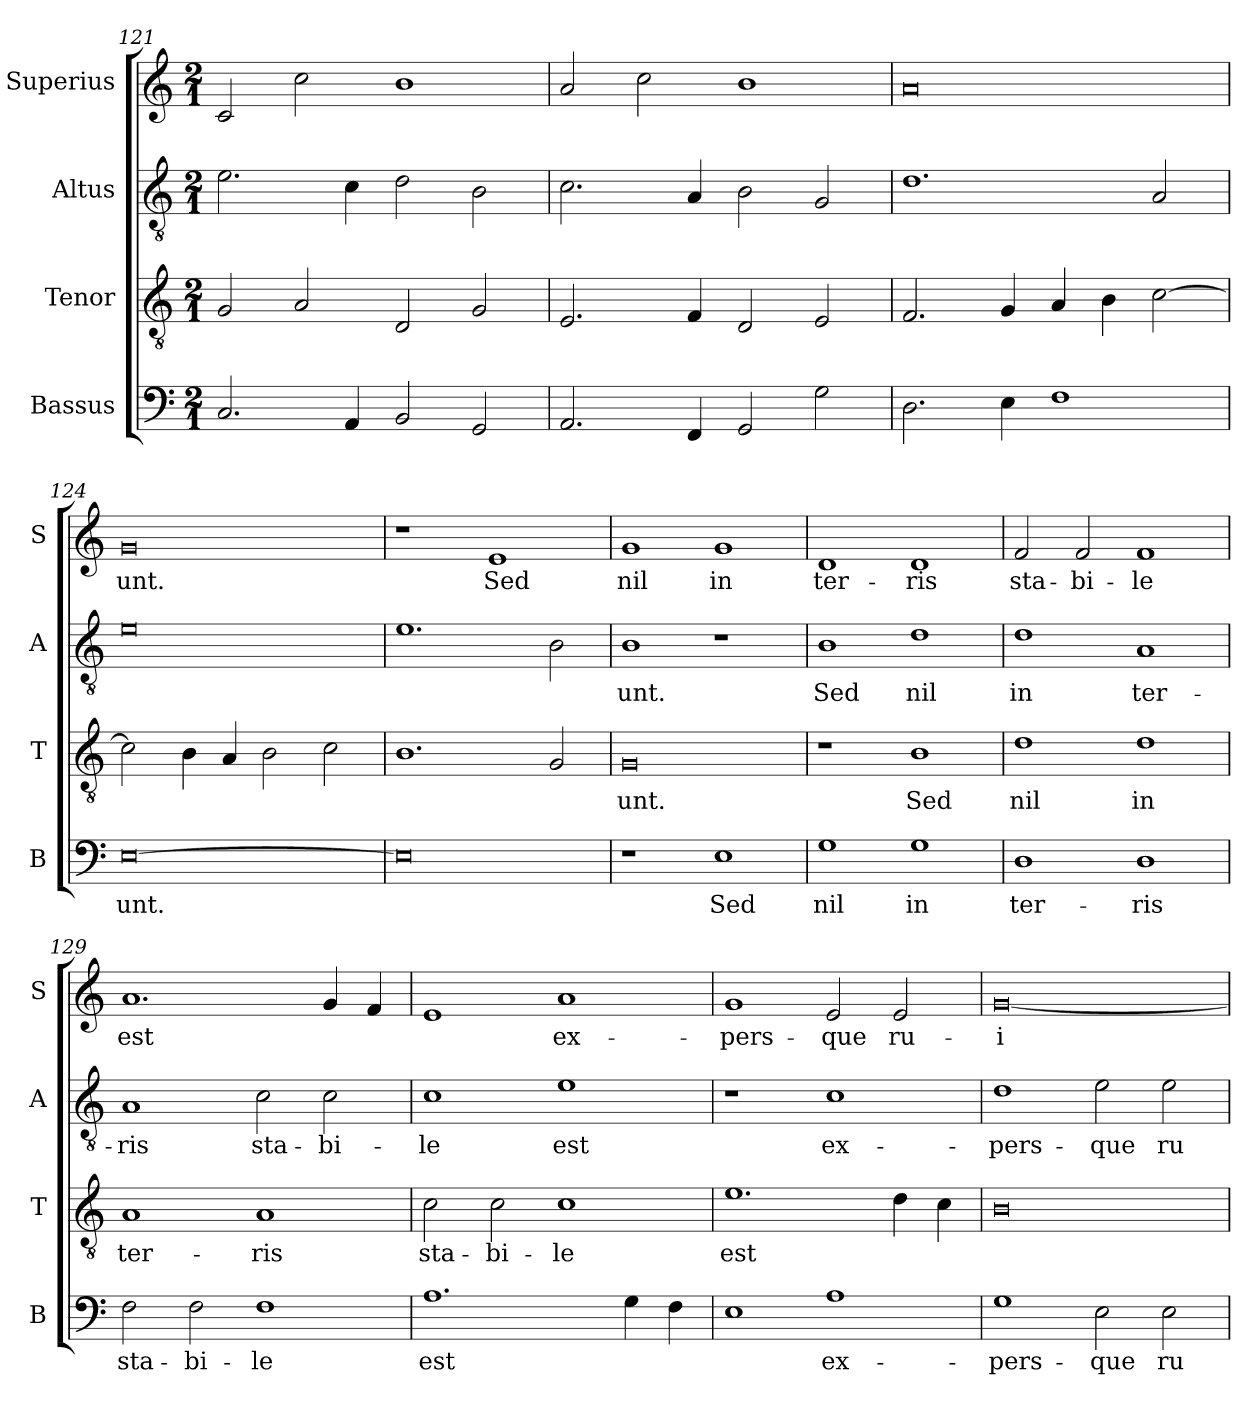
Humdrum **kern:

**kern	**text	**kern	**text	**kern	**text	**kern	**text
*part4	*part4	*part3	*part3	*part2	*part2	*part1	*part1
*staff4	*staff4	*staff3	*staff3	*staff2	*staff2	*staff1	*staff1
*I"Bassus	*	*I"Tenor	*	*I"Altus	*	*I"Superius	*
*I'B	*	*I'T	*	*I'A	*	*I'S	*
*clefF4	*	*clefGv2	*	*clefGv2	*	*clefG2	*
*k[]	*	*k[]	*	*k[]	*	*k[]	*
*M2/1	*	*M2/1	*	*M2/1	*	*M2/1	*
=121	=121	=121	=121	=121	=121	=121	=121
2.C	.	2G	.	2.e	.	2c	.
.	.	2A	.	.	.	2cc	.
4AA	.	.	.	4c	.	.	.
2BB	.	2D	.	2d	.	1b	.
2GG	.	2G	.	2B	.	.	.
=122	=122	=122	=122	=122	=122	=122	=122
2.AA	.	2.E	.	2.c	.	2a	.
.	.	.	.	.	.	2cc	.
4FF	.	4F	.	4A	.	.	.
2GG	.	2D	.	2B	.	1b	.
2G	.	2E	.	2G	.	.	.
=123	=123	=123	=123	=123	=123	=123	=123
2.D	.	2.F	.	1.d	.	0a	.
4E	.	4G	.	.	.	.	.
1F	.	4A	.	.	.	.	.
.	.	4B	.	.	.	.	.
.	.	[2c	.	2A	.	.	.
=124	=124	=124	=124	=124	=124	=124	=124
[0E	-unt.	2c]	.	0e	.	0g	-unt.
.	.	4B	.	.	.	.	.
.	.	4A	.	.	.	.	.
.	.	2B	.	.	.	.	.
.	.	2c	.	.	.	.	.
=125	=125	=125	=125	=125	=125	=125	=125
0E]	.	1.B	.	1.e	.	1r	.
.	.	.	.	.	.	1e	Sed
.	.	2G	.	2B	.	.	.
=126	=126	=126	=126	=126	=126	=126	=126
1r	.	0G	-unt.	1B	-unt.	1g	nil
1E	Sed	.	.	1r	.	1g	in
=127	=127	=127	=127	=127	=127	=127	=127
1G	nil	1r	.	1B	Sed	1d	ter-
1G	in	1B	Sed	1d	nil	1d	-ris
=128	=128	=128	=128	=128	=128	=128	=128
1D	ter-	1d	nil	1d	in	2f	sta-
.	.	.	.	.	.	2f	-bi-
1D	-ris	1d	in	1A	ter-	1f	-le
=129	=129	=129	=129	=129	=129	=129	=129
2F	sta-	1A	ter-	1A	-ris	1.a	est
2F	-bi-	.	.	.	.	.	.
1F	-le	1A	-ris	2c	sta-	.	.
.	.	.	.	2c	-bi-	4g	.
.	.	.	.	.	.	4f	.
=130	=130	=130	=130	=130	=130	=130	=130
1.A	est	2c	sta-	1c	-le	1e	.
.	.	2c	-bi-	.	.	.	.
.	.	1c	-le	1e	est	1a	ex-
4G	.	.	.	.	.	.	.
4F	.	.	.	.	.	.	.
=131	=131	=131	=131	=131	=131	=131	=131
1E	.	1.e	est	1r	.	1g	-pers-
1A	ex-	.	.	1c	ex-	2e	-que
.	.	4d	.	.	.	2e	ru-
.	.	4c	.	.	.	.	.
=132	=132	=132	=132	=132	=132	=132	=132
1G	-pers-	0B	.	1d	-pers-	[0g	-i-
2E	-que	.	.	2e	-que	.	.
2E	ru-	.	.	2e	ru-	.	.
=	=	=	=	=	=	=	=
*-	*-	*-	*-	*-	*-	*-	*-
